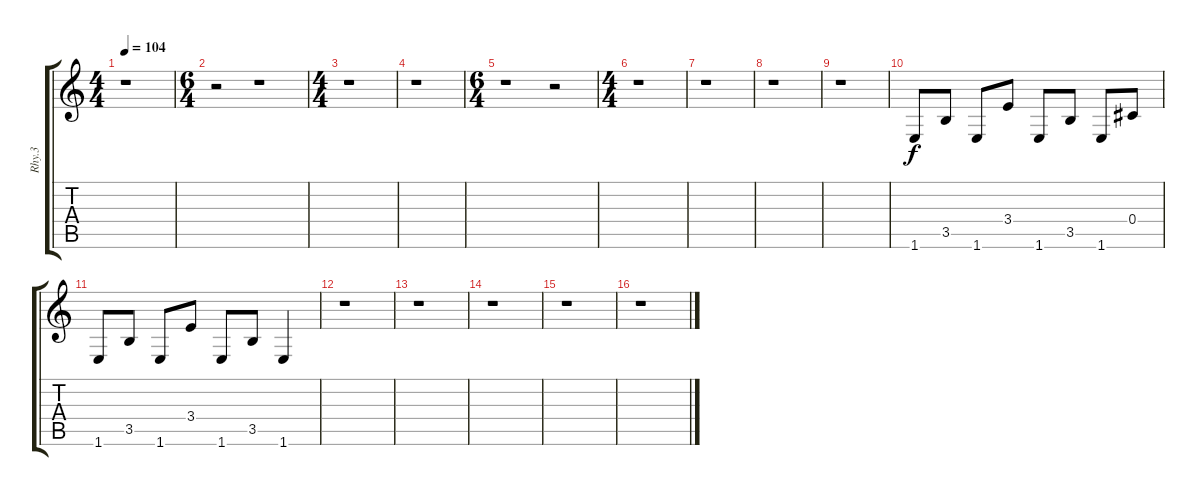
\track ("Rhy.3" "Rhy.3") {instrument distortionguitar}
\staff {score tabs}
\tuning (Eb4 Bb3 Gb3 Db3 Ab2 Eb2) {hide}
\ts (4 4)
\tempo 104
\clef g2
\ks c
r.1{dy f} |
\ts (6 4)
r.2 r.1 |
\ts (4 4)
r.1 |
r.1 |
\ts (6 4)
r.1 r.2 |
\ts (4 4)
r.1 |
r.1 |
r.1 |
r.1 |
1.6.8 3.5.8 1.6.8 3.4.8 1.6.8 3.5.8 1.6.8 0.4.8 |
1.6.8 3.5.8 1.6.8 3.4.8 1.6.8 3.5.8 1.6.4 |
r.1 |
r.1 |
r.1 |
r.1 |
r.1
